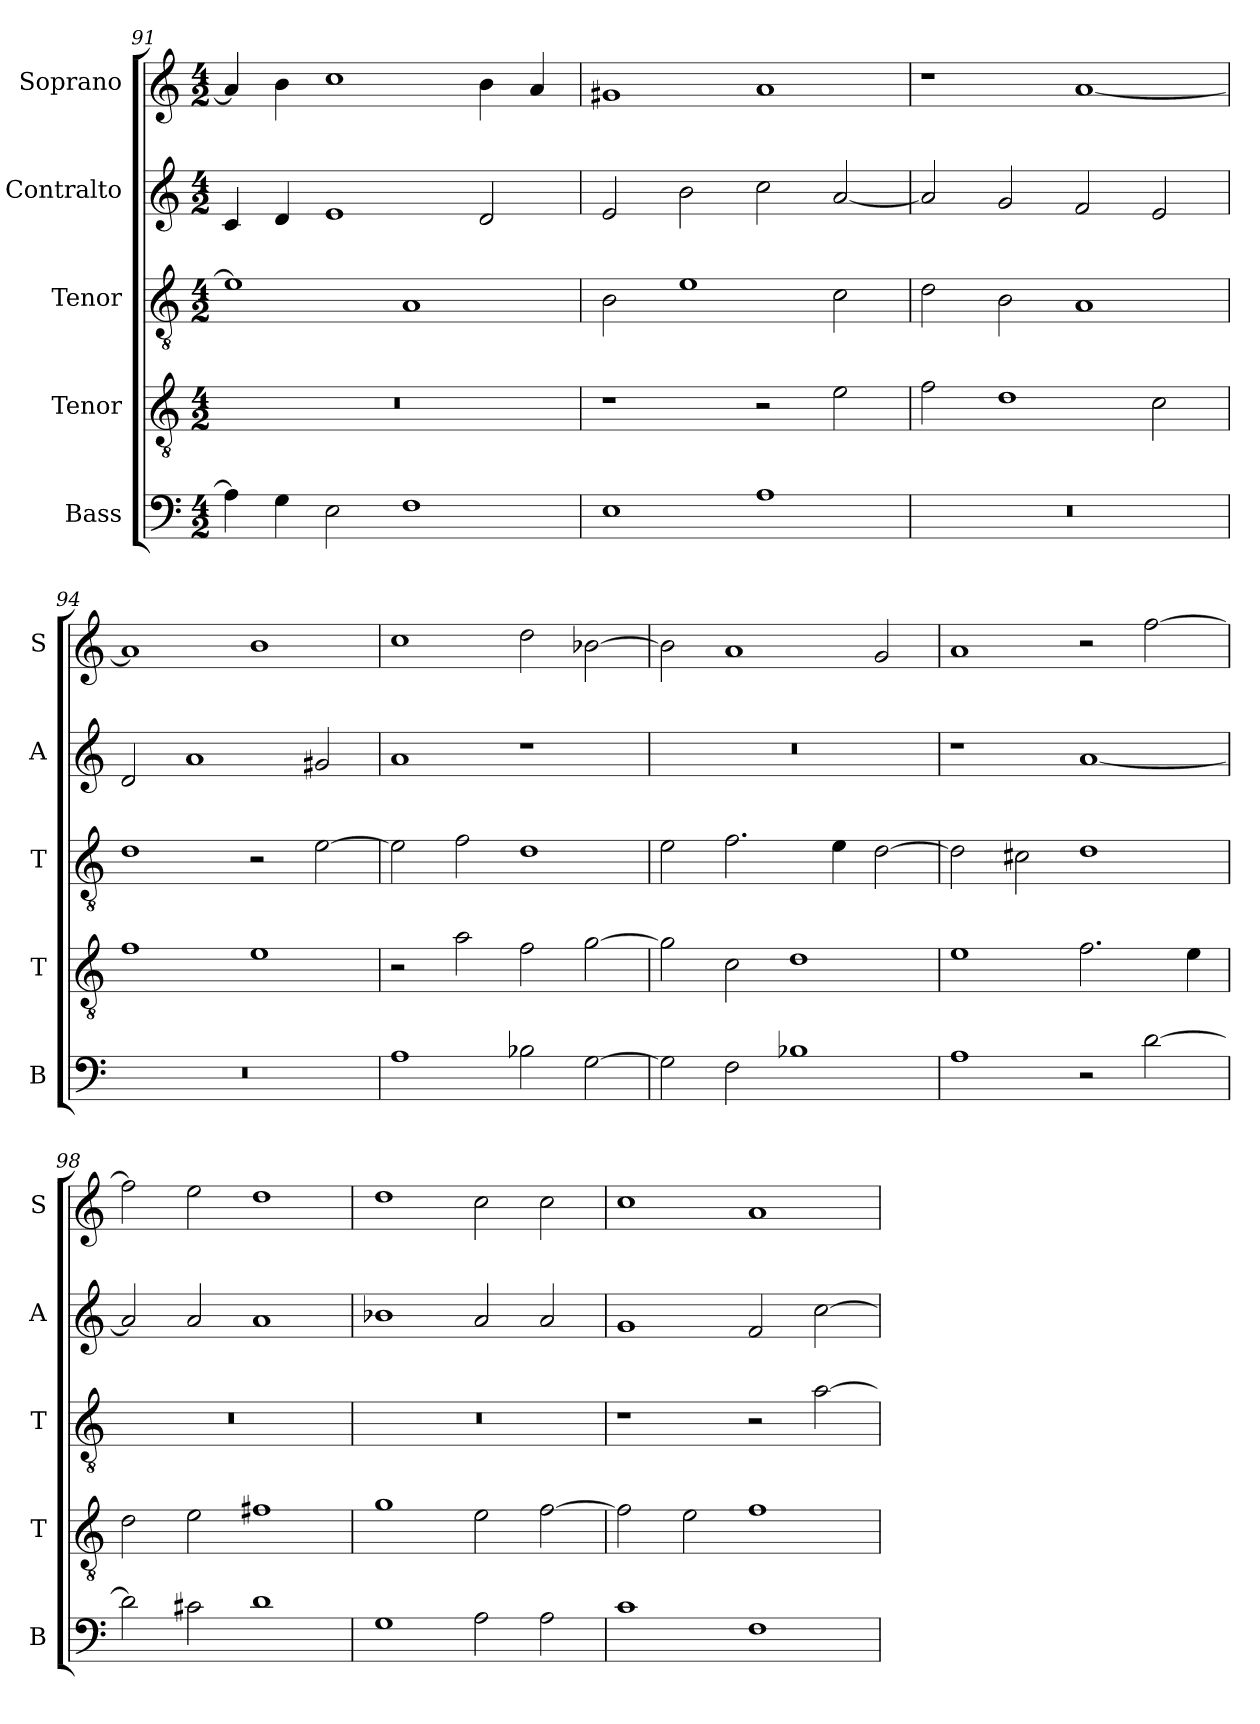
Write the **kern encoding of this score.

**kern	**kern	**kern	**kern	**kern
*part5	*part4	*part3	*part2	*part1
*staff5	*staff4	*staff3	*staff2	*staff1
*I"Bass	*I"Tenor	*I"Tenor	*I"Contralto	*I"Soprano
*I'B	*I'T	*I'T	*I'A	*I'S
*clefF4	*clefGv2	*clefGv2	*clefG2	*clefG2
*k[]	*k[]	*k[]	*k[]	*k[]
*A:aeo	*A:aeo	*A:aeo	*A:aeo	*A:aeo
*M4/2	*M4/2	*M4/2	*M4/2	*M4/2
=91	=91	=91	=91	=91
4A]	0r	1e]	4c	4a]
4G	.	.	4d	4b
2E	.	.	1e	1cc
1F	.	1A	.	.
.	.	.	2d	4b
.	.	.	.	4a
=92	=92	=92	=92	=92
1E	1r	2B	2e	1g#X
.	.	1e	2b	.
1A	2r	.	2cc	1a
.	2e	2c	[2a	.
=93	=93	=93	=93	=93
0r	2f	2d	2a]	1r
.	1d	2B	2g	.
.	.	1A	2f	[1a
.	2c	.	2e	.
=94	=94	=94	=94	=94
0r	1f	1d	2d	1a]
.	.	.	1a	.
.	1e	2r	.	1b
.	.	[2e	2g#X	.
=95	=95	=95	=95	=95
1A	2r	2e]	1a	1cc
.	2a	2f	.	.
2B-X	2f	1d	1r	2dd
[2G	[2g	.	.	[2b-X
=96	=96	=96	=96	=96
2G]	2g]	2e	0r	2b-]
2F	2c	2.f	.	1a
1B-X	1d	.	.	.
.	.	4e	.	.
.	.	[2d	.	2g
=97	=97	=97	=97	=97
1A	1e	2d]	1r	1a
.	.	2c#X	.	.
2r	2.f	1d	[1a	2r
[2d	.	.	.	[2ff
.	4e	.	.	.
=98	=98	=98	=98	=98
2d]	2d	0r	2a]	2ff]
2c#X	2e	.	2a	2ee
1d	1f#X	.	1a	1dd
=99	=99	=99	=99	=99
1G	1g	0r	1b-X	1dd
2A	2e	.	2a	2cc
2A	[2f	.	2a	2cc
=100	=100	=100	=100	=100
1c	2f]	1r	1g	1cc
.	2e	.	.	.
1F	1f	2r	2f	1a
.	.	[2a	[2cc	.
=	=	=	=	=
*-	*-	*-	*-	*-
